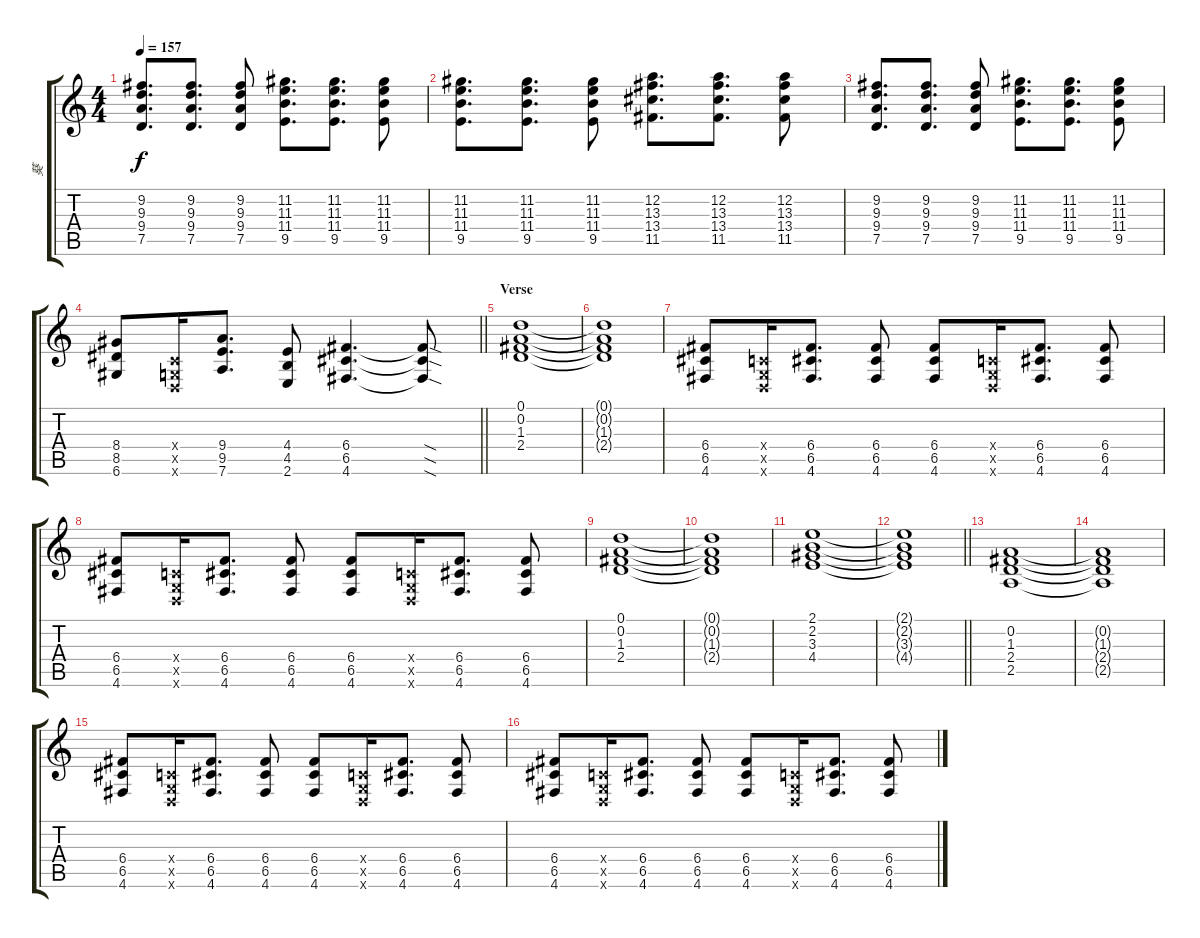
\track ("葵" "葵") {instrument overdrivenguitar}
\staff {score tabs}
\tuning (D4 A3 F3 C3 G2 D2) {hide}
\ts (4 4)
\tempo 157
\clef g2
\ks c
(9.2 9.3 9.4 7.5).8{d dy f} (9.2 9.3 9.4 7.5).8{d} (9.2 9.3 9.4 7.5).8 (11.2 11.3 11.4 9.5).8{d} (11.2 11.3 11.4 9.5).8{d} (11.2 11.3 11.4 9.5).8 |
(11.2 11.3 11.4 9.5).8{d} (11.2 11.3 11.4 9.5).8{d} (11.2 11.3 11.4 9.5).8 (12.2 13.3 13.4 11.5).8{d} (12.2 13.3 13.4 11.5).8{d} (12.2 13.3 13.4 11.5).8 |
(9.2 9.3 9.4 7.5).8{d} (9.2 9.3 9.4 7.5).8{d} (9.2 9.3 9.4 7.5).8 (11.2 11.3 11.4 9.5).8{d} (11.2 11.3 11.4 9.5).8{d} (11.2 11.3 11.4 9.5).8 |
\barLineRight lightlight
(8.4 8.5 6.6).8 (0.4{x} 0.5{x} 0.6{x}).16 (9.4 9.5 7.6).8{d} (4.4 4.5 2.6).8 (6.4 6.5 4.6).4{d} (6.4{sod t} 6.5{sod t} 4.6{sod t}).8 |
\section ("" "Verse")
(0.1 0.2 1.3 2.4).1 |
(0.1{t} 0.2{t} 1.3{t} 2.4{t}).1 |
(6.4 6.5 4.6).8 (0.4{x} 0.5{x} 0.6{x}).16 (6.4 6.5 4.6).8{d} (6.4 6.5 4.6).8 (6.4 6.5 4.6).8 (0.4{x} 0.5{x} 0.6{x}).16 (6.4 6.5 4.6).8{d} (6.4 6.5 4.6).8 |
(6.4 6.5 4.6).8 (0.4{x} 0.5{x} 0.6{x}).16 (6.4 6.5 4.6).8{d} (6.4 6.5 4.6).8 (6.4 6.5 4.6).8 (0.4{x} 0.5{x} 0.6{x}).16 (6.4 6.5 4.6).8{d} (6.4 6.5 4.6).8 |
(0.1 0.2 1.3 2.4).1 |
(0.1{t} 0.2{t} 1.3{t} 2.4{t}).1 |
(2.1 2.2 3.3 4.4).1 |
\barLineRight lightlight
(2.1{t} 2.2{t} 3.3{t} 4.4{t}).1 |
\section ("" "")
(0.2 1.3 2.4 2.5).1 |
(0.2{t} 1.3{t} 2.4{t} 2.5{t}).1 |
(6.4 6.5 4.6).8 (0.4{x} 0.5{x} 0.6{x}).16 (6.4 6.5 4.6).8{d} (6.4 6.5 4.6).8 (6.4 6.5 4.6).8 (0.4{x} 0.5{x} 0.6{x}).16 (6.4 6.5 4.6).8{d} (6.4 6.5 4.6).8 |
(6.4 6.5 4.6).8 (0.4{x} 0.5{x} 0.6{x}).16 (6.4 6.5 4.6).8{d} (6.4 6.5 4.6).8 (6.4 6.5 4.6).8 (0.4{x} 0.5{x} 0.6{x}).16 (6.4 6.5 4.6).8{d} (6.4 6.5 4.6).8
